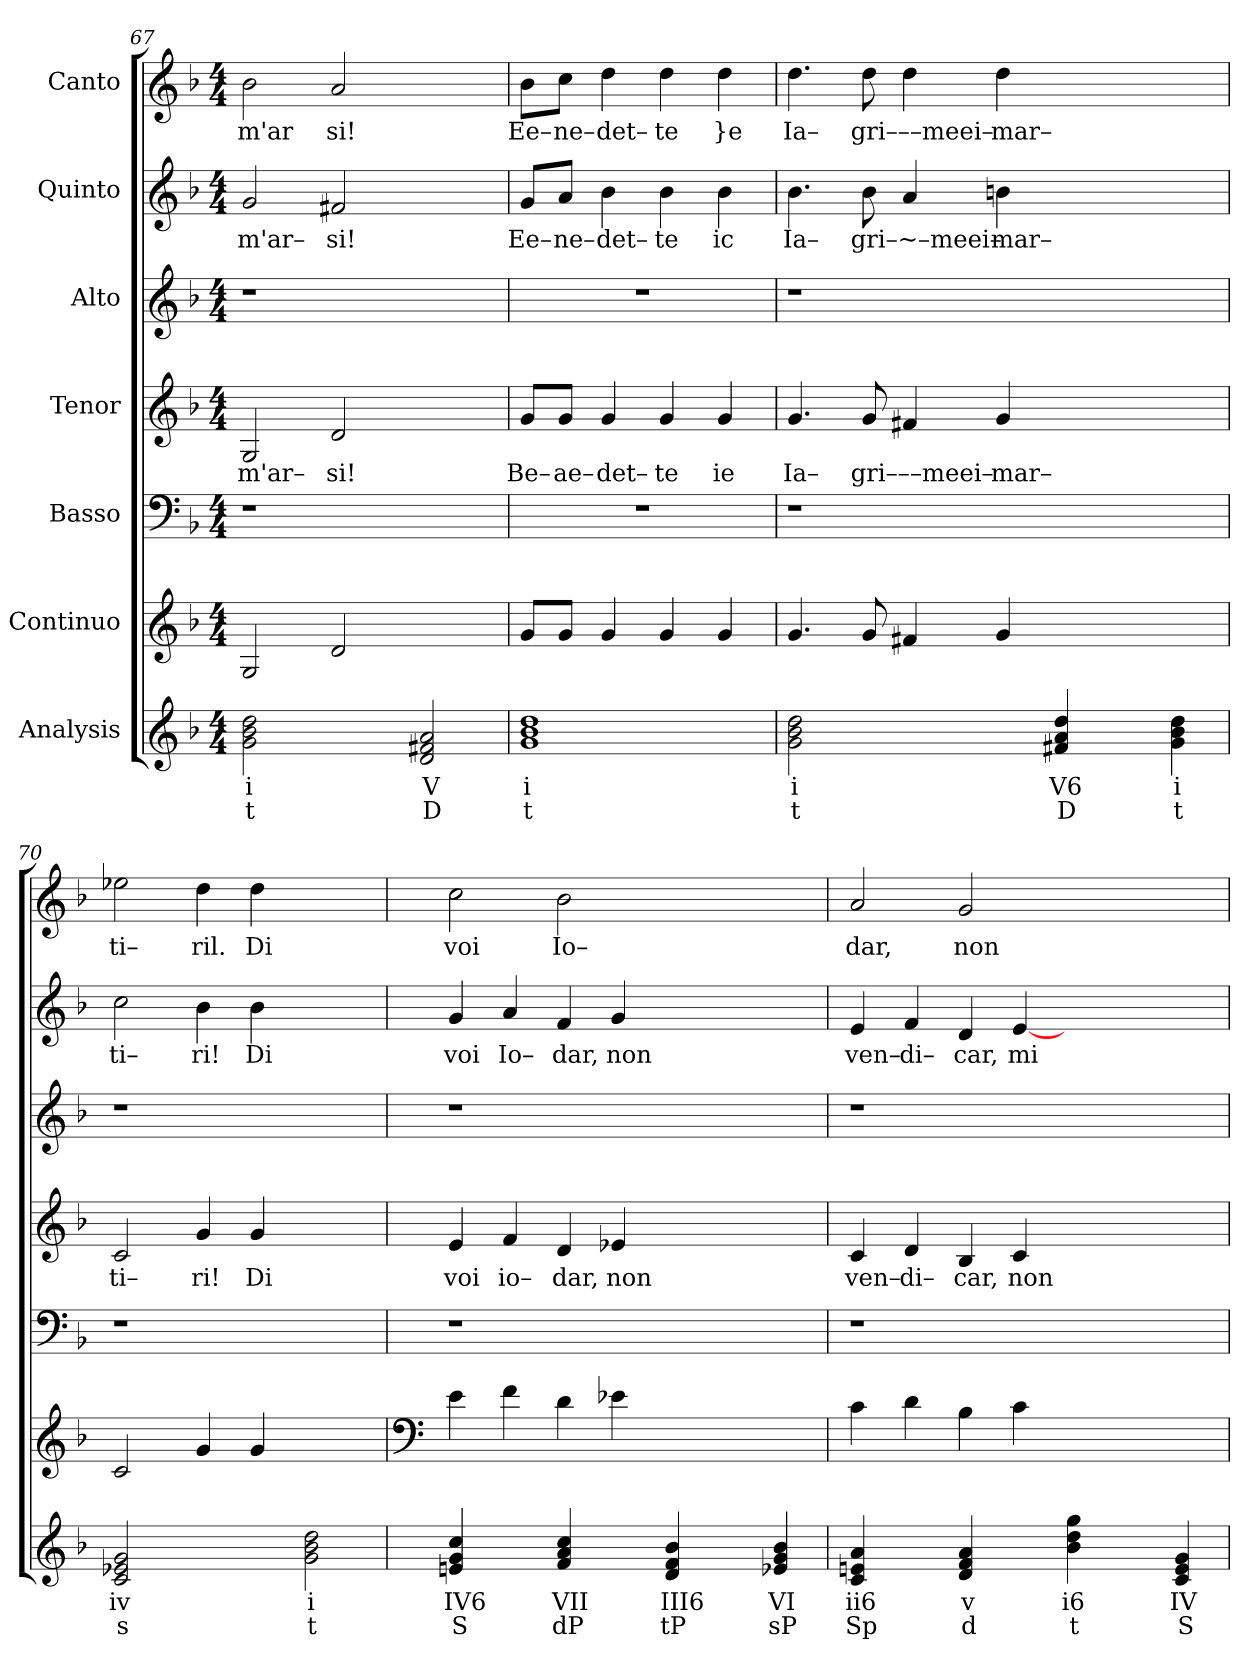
**kern	**text	**text	**kern	**kern	**kern	**text	**kern	**kern	**text	**kern	**text
*part7	*part7	*part7	*part6	*part5	*part4	*part4	*part3	*part2	*part2	*part1	*part1
*staff7	*staff7	*staff7	*staff6	*staff5	*staff4	*staff4	*staff3	*staff2	*staff2	*staff1	*staff1
*I"Analysis	*	*	*I"Continuo	*I"Basso	*I"Tenor	*	*I"Alto	*I"Quinto	*	*I"Canto	*
*	*	*	*clefG2	*clefF4	*clefG2	*	*clefG2	*clefG2	*	*clefG2	*
*k[b-]	*	*	*k[b-]	*k[b-]	*k[b-]	*	*k[b-]	*k[b-]	*	*k[b-]	*
*	*	*	*F:	*F:	*F:	*	*F:	*F:	*	*F:	*
*M4/4	*	*	*M4/4	*M4/4	*M4/4	*	*M4/4	*M4/4	*	*M4/4	*
=67	=67	=67	=67	=67	=67	=67	=67	=67	=67	=67	=67
!	!	!	!	!	!	!LO:LY:b	!	!	!	!	!
!	!	!	!	!	!	!	!	!	!LO:LY:b	!	!
!	!	!	!	!	!	!	!	!	!	!	!LO:LY:b
2g 2b- 2dd	i	t	2G/	1r	2G/	m'ar–	1r	2g/	m'ar–	2b-\	m'ar
!	!	!	!	!	!	!LO:LY:b	!	!	!	!	!
!	!	!	!	!	!	!	!	!	!LO:LY:b	!	!
!	!	!	!	!	!	!	!	!	!	!	!LO:LY:b
2ryy	.	.	2d/	.	2d/	si!	.	2f#X/	si!	2a/	si!
2d 2f#X 2a	V	D	2ryy	2ryy	2ryy	.	2ryy	2ryy	.	2ryy	.
=68	=68	=68	=68	=68	=68	=68	=68	=68	=68	=68	=68
!	!	!	!	!	!	!LO:LY:b	!	!	!	!	!
!	!	!	!	!	!	!	!	!	!LO:LY:b	!	!
!	!	!	!	!	!	!	!	!	!	!	!LO:LY:b
1g 1b- 1dd	i	t	8g/L	1r	8g/L	Be–	1r	8g/L	Ee–	8b-\L	Ee–
!	!	!	!	!	!	!LO:LY:b	!	!	!	!	!
!	!	!	!	!	!	!	!	!	!LO:LY:b	!	!
!	!	!	!	!	!	!	!	!	!	!	!LO:LY:b
.	.	.	8g/J	.	8g/J	ae–	.	8a/J	ne–	8cc\J	ne–
!	!	!	!	!	!	!LO:LY:b	!	!	!	!	!
!	!	!	!	!	!	!	!	!	!LO:LY:b	!	!
!	!	!	!	!	!	!	!	!	!	!	!LO:LY:b
.	.	.	4g/	.	4g/	det–	.	4b-\	det–	4dd\	det–
!	!	!	!	!	!	!LO:LY:b	!	!	!	!	!
!	!	!	!	!	!	!	!	!	!LO:LY:b	!	!
!	!	!	!	!	!	!	!	!	!	!	!LO:LY:b
.	.	.	4g/	.	4g/	te	.	4b-\	te	4dd\	te
!	!	!	!	!	!	!LO:LY:b	!	!	!	!	!
!	!	!	!	!	!	!	!	!	!LO:LY:b	!	!
!	!	!	!	!	!	!	!	!	!	!	!LO:LY:b
.	.	.	4g/	.	4g/	ie	.	4b-\	ic	4dd\	}e
=69	=69	=69	=69	=69	=69	=69	=69	=69	=69	=69	=69
!	!	!	!	!	!	!LO:LY:b	!	!	!	!	!
!	!	!	!	!	!	!	!	!	!LO:LY:b	!	!
!	!	!	!	!	!	!	!	!	!	!	!LO:LY:b
2g 2b- 2dd	i	t	4.g/	1r	4.g/	Ia–	1r	4.b-\	Ia–	4.dd\	Ia–
!	!	!	!	!	!	!LO:LY:b	!	!	!	!	!
!	!	!	!	!	!	!	!	!	!LO:LY:b	!	!
!	!	!	!	!	!	!	!	!	!	!	!LO:LY:b
.	.	.	8g/	.	8g/	gri–	.	8b-\	gri–	8dd\	gri–
!	!	!	!	!	!	!LO:LY:b	!	!	!	!	!
!	!	!	!	!	!	!	!	!	!LO:LY:b	!	!
!	!	!	!	!	!	!	!	!	!	!	!LO:LY:b
2ryy	.	.	4f#X/	.	4f#X/	––meei–	.	4a/	~–meei–	4dd\	––meei–
!	!	!	!	!	!	!LO:LY:b	!	!	!	!	!
!	!	!	!	!	!	!	!	!	!LO:LY:b	!	!
!	!	!	!	!	!	!	!	!	!	!	!LO:LY:b
.	.	.	4g/	.	4g/	mar–	.	4bn\	mar–	4dd\	mar–
4f#X 4a 4dd	V6	D	2.ryy	2.ryy	2.ryy	.	2.ryy	2.ryy	.	2.ryy	.
4ryy	.	.	.	.	.	.	.	.	.	.	.
4g 4b- 4dd	i	t	.	.	.	.	.	.	.	.	.
=70	=70	=70	=70	=70	=70	=70	=70	=70	=70	=70	=70
!	!	!	!	!	!	!LO:LY:b	!	!	!	!	!
!	!	!	!	!	!	!	!	!	!LO:LY:b	!	!
!	!	!	!	!	!	!	!	!	!	!	!LO:LY:b
2c 2e-X 2g	iv	s	2c/	1r	2c/	ti–	1r	2cc\	ti–	2ee-X\	ti–
!	!	!	!	!	!	!LO:LY:b	!	!	!	!	!
!	!	!	!	!	!	!	!	!	!LO:LY:b	!	!
!	!	!	!	!	!	!	!	!	!	!	!LO:LY:b
2ryy	.	.	4g/	.	4g/	ri!	.	4b-\	ri!	4dd\	ril.
!	!	!	!	!	!	!LO:LY:b	!	!	!	!	!
!	!	!	!	!	!	!	!	!	!LO:LY:b	!	!
!	!	!	!	!	!	!	!	!	!	!	!LO:LY:b
.	.	.	4g/	.	4g/	Di	.	4b-\	Di	4dd\	Di
2g 2b- 2dd	i	t	2ryy	2ryy	2ryy	.	2ryy	2ryy	.	2ryy	.
=71	=71	=71	=71	=71	=71	=71	=71	=71	=71	=71	=71
*	*	*	*clefF4	*	*	*	*	*	*	*	*
!	!	!	!	!	!	!LO:LY:b	!	!	!	!	!
!	!	!	!	!	!	!	!	!	!LO:LY:b	!	!
!	!	!	!	!	!	!	!	!	!	!	!LO:LY:b
4en 4g 4cc	IV6	S	4e\	1r	4e/	voi	1r	4g/	voi	2cc\	voi
!	!	!	!	!	!	!LO:LY:b	!	!	!	!	!
!	!	!	!	!	!	!	!	!	!LO:LY:b	!	!
4ryy	.	.	4f\	.	4f/	io–	.	4a/	Io–	.	.
!	!	!	!	!	!	!LO:LY:b	!	!	!	!	!
!	!	!	!	!	!	!	!	!	!LO:LY:b	!	!
!	!	!	!	!	!	!	!	!	!	!	!LO:LY:b
4f 4a 4cc	VII	dP	4d\	.	4d/	dar,	.	4f/	dar,	2b-\	Io–
!	!	!	!	!	!	!LO:LY:b	!	!	!	!	!
!	!	!	!	!	!	!	!	!	!LO:LY:b	!	!
4ryy	.	.	4e-X\	.	4e-X/	non	.	4g/	non	.	.
4d 4f 4b-	III6	tP	2.ryy	2.ryy	2.ryy	.	2.ryy	2.ryy	.	2.ryy	.
4ryy	.	.	.	.	.	.	.	.	.	.	.
4e-X 4g 4b-	VI	sP	.	.	.	.	.	.	.	.	.
=72	=72	=72	=72	=72	=72	=72	=72	=72	=72	=72	=72
!	!	!	!	!	!	!LO:LY:b	!	!	!	!	!
!	!	!	!	!	!	!	!	!	!LO:LY:b	!	!
!	!	!	!	!	!	!	!	!	!	!	!LO:LY:b
4c 4en 4a	ii6	Sp	4c\	1r	4c/	ven–	1r	4e/	ven–	2a/	dar,
!	!	!	!	!	!	!LO:LY:b	!	!	!	!	!
!	!	!	!	!	!	!	!	!	!LO:LY:b	!	!
4ryy	.	.	4d\	.	4d/	di–	.	4f/	di–	.	.
!	!	!	!	!	!	!LO:LY:b	!	!	!	!	!
!	!	!	!	!	!	!	!	!	!LO:LY:b	!	!
!	!	!	!	!	!	!	!	!	!	!	!LO:LY:b
4d 4f 4a	v	d	4B-\	.	4B-/	car,	.	4d/	car,	2g/	non
!	!	!	!	!	!	!LO:LY:b	!	!	!	!	!
!	!	!	!	!	!	!	!	!	!LO:LY:b	!	!
4ryy	.	.	4c\	.	4c/	non	.	[4e/	mi	.	.
4b- 4dd 4gg	i6	t	2.ryy	2.ryy	2.ryy	.	2.ryy	2.ryy	.	2.ryy	.
4ryy	.	.	.	.	.	.	.	.	.	.	.
4c 4e 4g	IV	S	.	.	.	.	.	.	.	.	.
=	=	=	=	=	=	=	=	=	=	=	=
*-	*-	*-	*-	*-	*-	*-	*-	*-	*-	*-	*-
